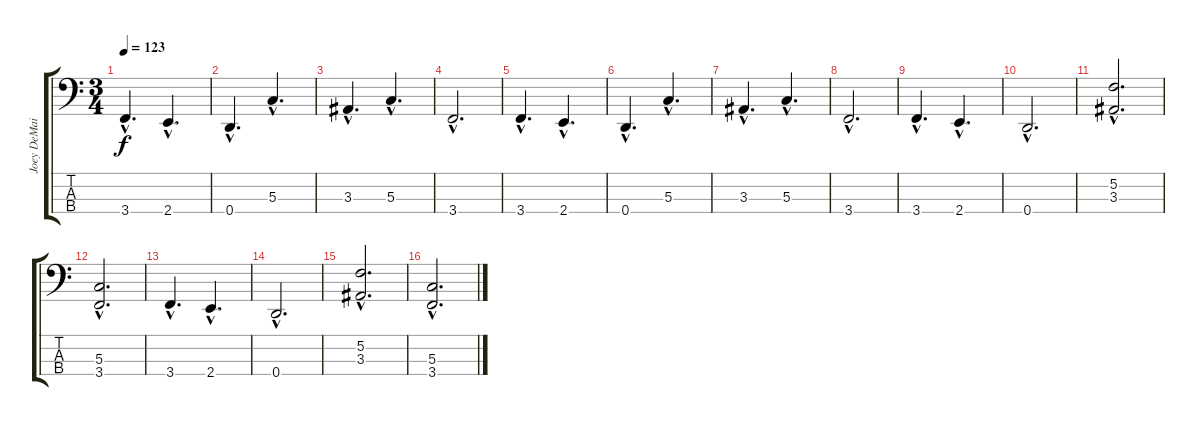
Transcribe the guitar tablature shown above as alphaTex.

\track ("Joey DeMaio" "Joey DeMai") {instrument electricbasspick}
\staff {score tabs}
\tuning (F2 C2 G1 D1) {hide}
\ts (3 4)
\tempo 123
\clef f4
\ks c
3.4{hac}.4{d dy f} 2.4{hac}.4{d} |
0.4{hac}.4{d} 5.3{hac}.4{d} |
3.3{hac}.4{d} 5.3{hac}.4{d} |
3.4{hac}.2{d} |
3.4{hac}.4{d} 2.4{hac}.4{d} |
0.4{hac}.4{d} 5.3{hac}.4{d} |
3.3{hac}.4{d} 5.3{hac}.4{d} |
3.4{hac}.2{d} |
3.4{hac}.4{d} 2.4{hac}.4{d} |
0.4{hac}.2{d} |
(5.2{hac} 3.3{hac}).2{d} |
(5.3{hac} 3.4{hac}).2{d} |
3.4{hac}.4{d} 2.4{hac}.4{d} |
0.4{hac}.2{d} |
(5.2{hac} 3.3{hac}).2{d} |
(5.3{hac} 3.4{hac}).2{d}
